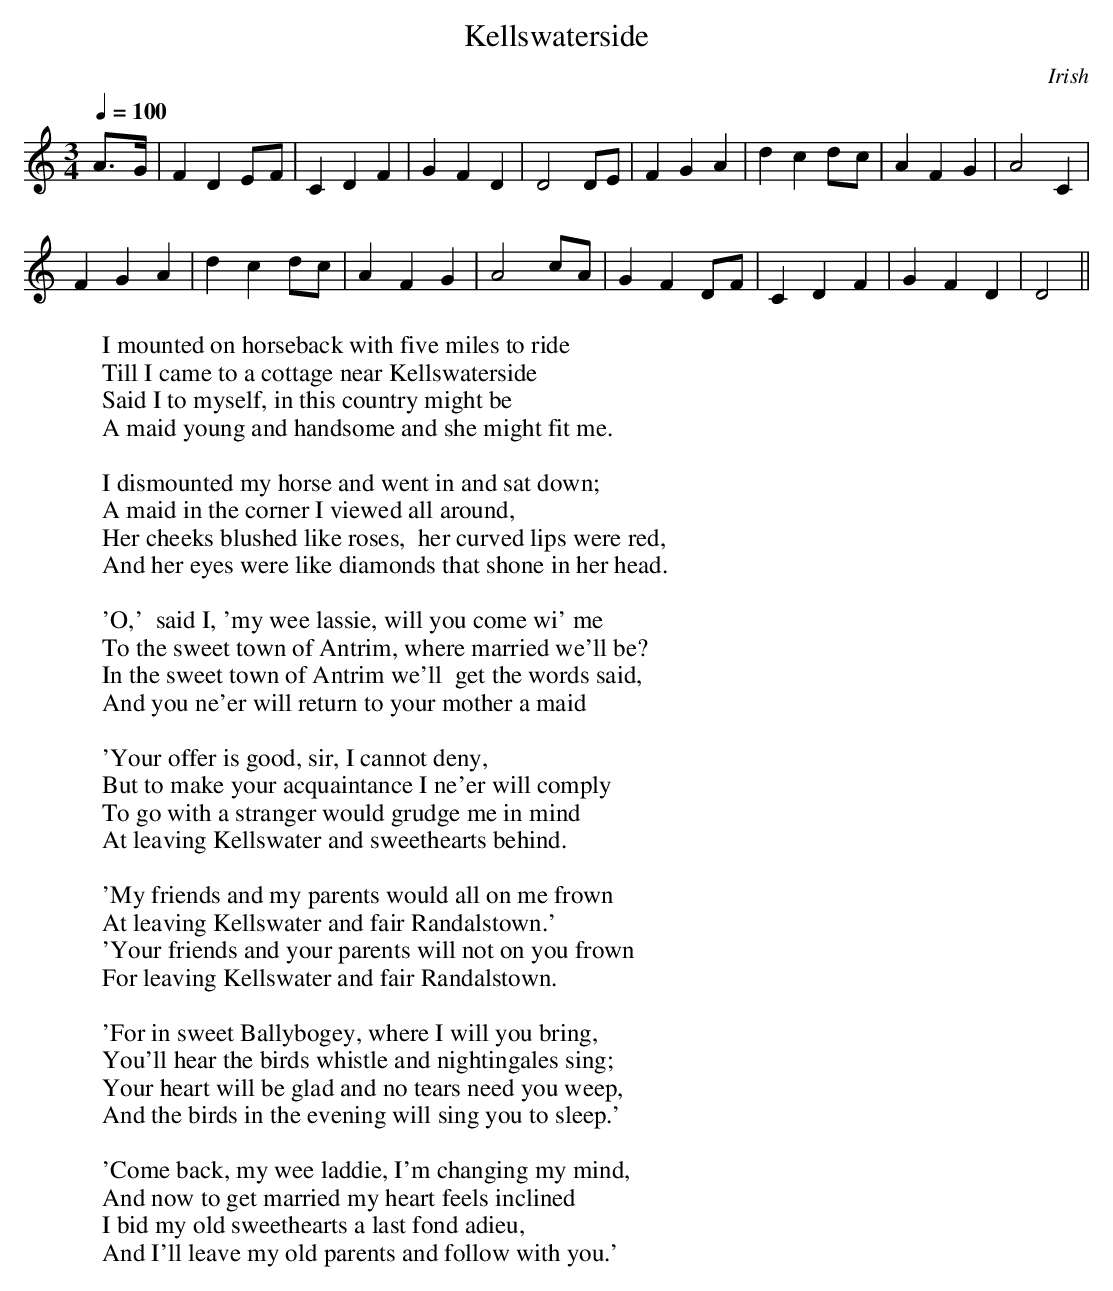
X:1
T:Kellswaterside
O:Irish
M:3/4
L:1/8
Q:1/4=100
W:I mounted on horseback with five miles to ride
W:Till I came to a cottage near Kellswaterside
W:Said I to myself, in this country might be
W:A maid young and handsome and she might fit me.
W:
W:I dismounted my horse and went in and sat down;
W:A maid in the corner I viewed all around,
W:Her cheeks blushed like roses,  her curved lips were red,
W:And her eyes were like diamonds that shone in her head.
W:
W:'O,'  said I, 'my wee lassie, will you come wi' me
W:To the sweet town of Antrim, where married we'll be?
W:In the sweet town of Antrim we'll  get the words said,
W:And you ne'er will return to your mother a maid
W:
W:'Your offer is good, sir, I cannot deny,
W:But to make your acquaintance I ne'er will comply
W:To go with a stranger would grudge me in mind
W:At leaving Kellswater and sweethearts behind.
W:
W:'My friends and my parents would all on me frown
W:At leaving Kellswater and fair Randalstown.'
W:'Your friends and your parents will not on you frown
W:For leaving Kellswater and fair Randalstown.
W:
W:'For in sweet Ballybogey, where I will you bring,
W:You'll hear the birds whistle and nightingales sing;
W:Your heart will be glad and no tears need you weep,
W:And the birds in the evening will sing you to sleep.'
W:
W:'Come back, my wee laddie, I'm changing my mind,
W:And now to get married my heart feels inclined
W:I bid my old sweethearts a last fond adieu,
W:And I'll leave my old parents and follow with you.'
K:C
A>-G |F2 D2 E-F|C2 D2 F2|G2 F2 D2|D4 DE|\
F2 G2 A2|d2 c2 d-c|A2 F2 G2|A4 C2|
F2 G2 A2|d2 c2 d-c|A2 F2 G2|A4 c-A|\
G2 F2 D-F|C2 D2 F2|G2 F2 D2|D4 ||
